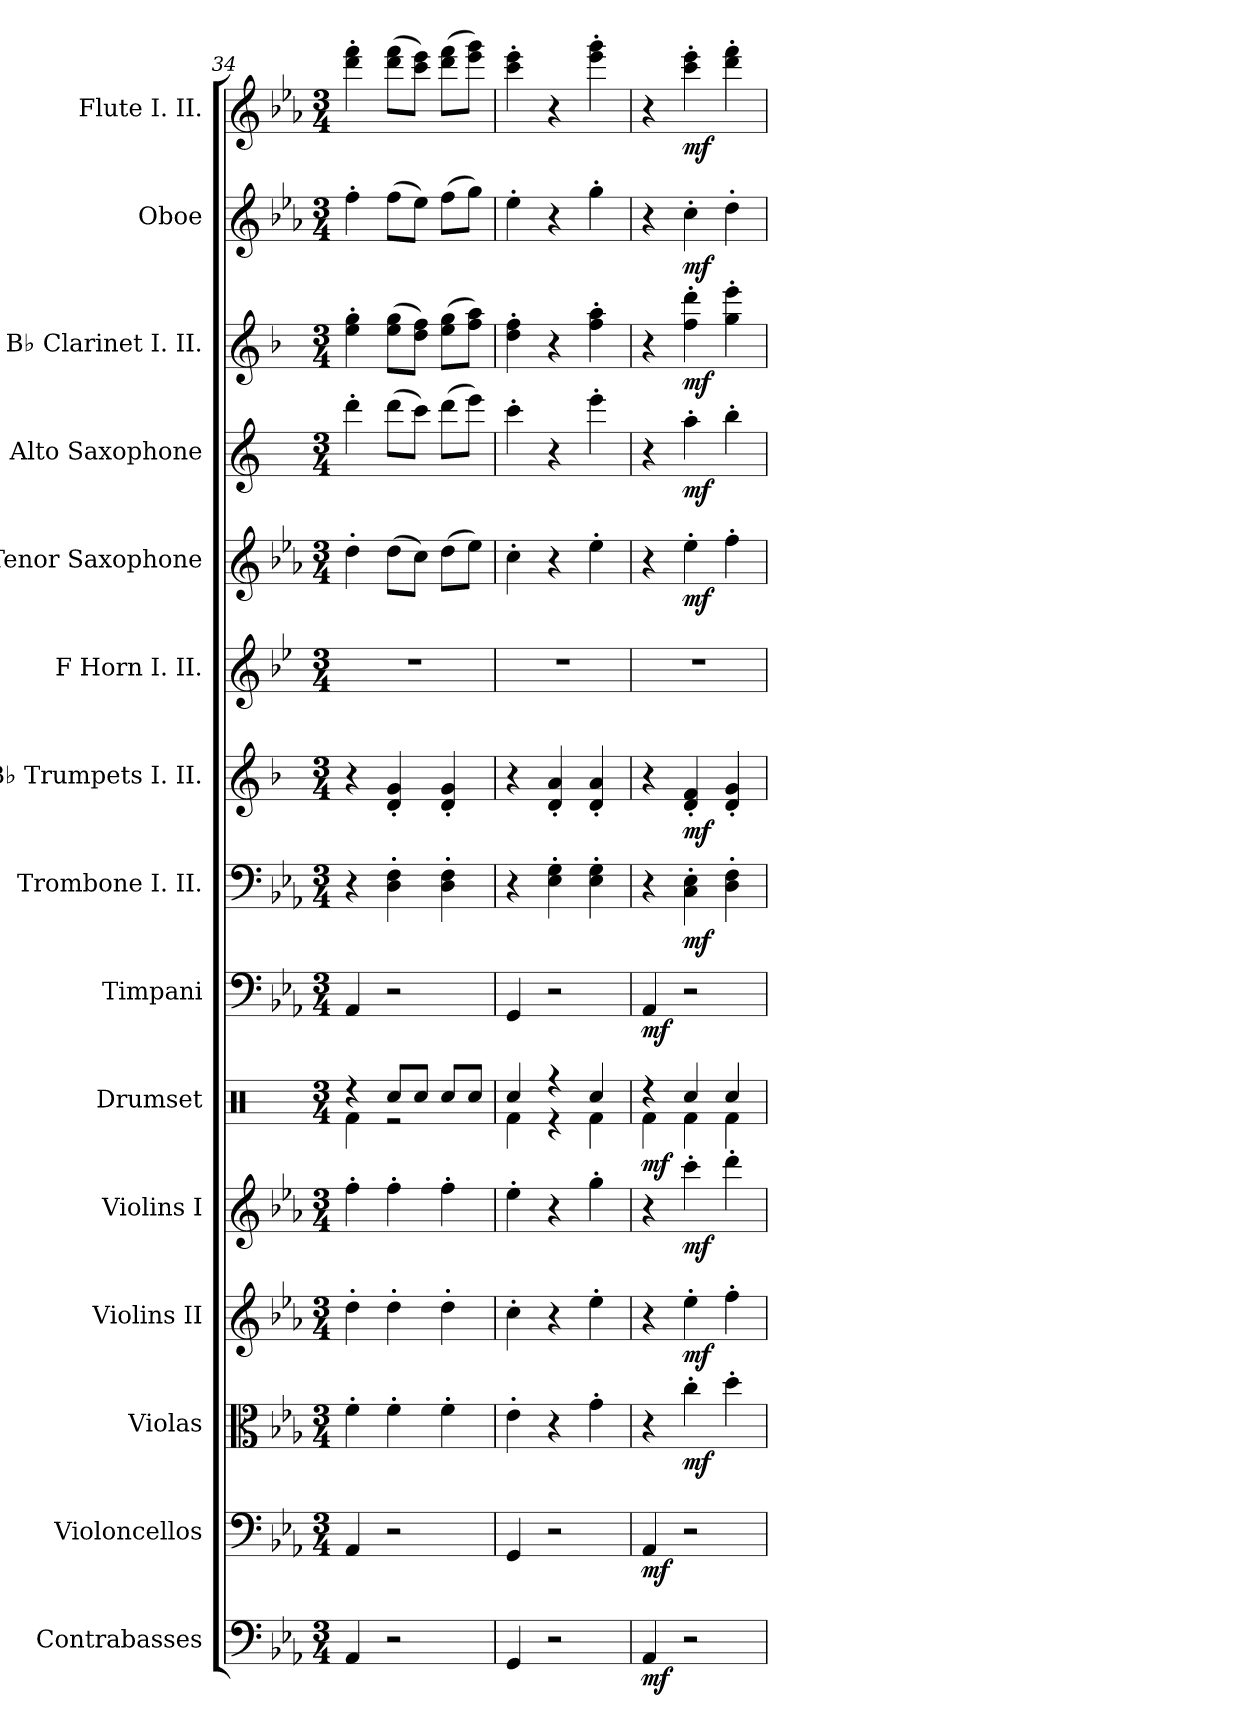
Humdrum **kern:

**kern	**dynam	**kern	**dynam	**kern	**dynam	**kern	**dynam	**kern	**dynam	**kern	**dynam	**kern	**dynam	**kern	**dynam	**kern	**dynam	**kern	**kern	**dynam	**kern	**dynam	**kern	**dynam	**kern	**dynam	**kern	**dynam
*part15	*part15	*part14	*part14	*part13	*part13	*part12	*part12	*part11	*part11	*part10	*part10	*part9	*part9	*part8	*part8	*part7	*part7	*part6	*part5	*part5	*part4	*part4	*part3	*part3	*part2	*part2	*part1	*part1
*staff15	*staff15	*staff14	*staff14	*staff13	*staff13	*staff12	*staff12	*staff11	*staff11	*staff10	*staff10	*staff9	*staff9	*staff8	*staff8	*staff7	*staff7	*staff6	*staff5	*staff5	*staff4	*staff4	*staff3	*staff3	*staff2	*staff2	*staff1	*staff1
*I"Contrabasses	*	*I"Violoncellos	*	*I"Violas	*	*I"Violins II	*	*I"Violins I	*	*I"Drumset	*	*I"Timpani	*	*I"Trombone I. II.	*	*I"B♭ Trumpets I. II.	*	*I"F Horn I. II.	*I"Tenor Saxophone	*	*I"Alto Saxophone	*	*I"B♭ Clarinet  I. II.	*	*I"Oboe	*	*I"Flute I. II.	*
*I'Cb.	*	*I'Vc.	*	*I'Vla.	*	*I'Vln. II	*	*I'Vln. I	*	*I'Drs.	*	*I'Timp.	*	*I'Tbn. I. II.	*	*I'B♭ Tpt. I. II.	*	*I'F Hn. I. II.	*I'T. Sax.	*	*I'A. Sax.	*	*I'B♭ Cl. I. II.	*	*I'Ob.	*	*I'Fl. I. II.	*
*clefF4	*	*clefF4	*	*clefC3	*	*clefG2	*	*clefG2	*	*clefX	*	*clefF4	*	*clefF4	*	*clefG2	*	*clefG2	*clefG2	*	*clefG2	*	*clefG2	*	*clefG2	*	*clefG2	*
*ITrd7c12	*	*	*	*	*	*	*	*	*	*	*	*	*	*	*	*ITrd1c2	*	*ITrd4c7	*ITrd8c14	*	*ITrd5c9	*	*ITrd1c2	*	*	*	*	*
*k[b-e-a-]	*	*k[b-e-a-]	*	*k[b-e-a-]	*	*k[b-e-a-]	*	*k[b-e-a-]	*	*k[]	*	*k[b-e-a-]	*	*k[b-e-a-]	*	*k[b-e-a-]	*	*k[b-e-a-]	*k[b-e-a-]	*	*k[b-e-a-]	*	*k[b-e-a-]	*	*k[b-e-a-]	*	*k[b-e-a-]	*
*M3/4	*	*M3/4	*	*M3/4	*	*M3/4	*	*M3/4	*	*M3/4	*	*M3/4	*	*M3/4	*	*M3/4	*	*M3/4	*M3/4	*	*M3/4	*	*M3/4	*	*M3/4	*	*M3/4	*
=34	=34	=34	=34	=34	=34	=34	=34	=34	=34	=34	=34	=34	=34	=34	=34	=34	=34	=34	=34	=34	=34	=34	=34	=34	=34	=34	=34	=34
*	*	*	*	*	*	*	*	*	*	*^	*	*	*	*	*	*	*	*	*	*	*	*	*	*	*	*	*	*
4AAA-/	.	4AA-/	.	4f'\	.	4dd'\	.	4ff'\	.	4r	4Rf\	.	4AA-/	.	4r	.	4r	.	2.r	4d'\	.	4ff'\	.	4dd\' 4ff\'	.	4ff'\	.	4ddd\' 4fff\'	.
2r	.	2r	.	4f'\	.	4dd'\	.	4ff'\	.	8Rcc/L	2r	.	2r	.	4D\' 4F\'	.	4c/' 4f/'	.	.	(8d\L	.	(8ff\L	.	(8dd\ 8ff\L	.	(8ff\L	.	(8ddd\ 8fff\L	.
.	.	.	.	.	.	.	.	.	.	8Rcc/J	.	.	.	.	.	.	.	.	.	8c\J)	.	8ee-\J)	.	8cc\ 8ee-\J)	.	8ee-\J)	.	8ccc\ 8eee-\J)	.
.	.	.	.	4f'\	.	4dd'\	.	4ff'\	.	8Rcc/L	.	.	.	.	4D\' 4F\'	.	4c/' 4f/'	.	.	(8d\L	.	(8ff\L	.	(8dd\ 8ff\L	.	(8ff\L	.	(8ddd\ 8fff\L	.
.	.	.	.	.	.	.	.	.	.	8Rcc/J	.	.	.	.	.	.	.	.	.	8e-\J)	.	8gg\J)	.	8ee-\ 8gg\J)	.	8gg\J)	.	8eee-\ 8ggg\J)	.
=35	=35	=35	=35	=35	=35	=35	=35	=35	=35	=35	=35	=35	=35	=35	=35	=35	=35	=35	=35	=35	=35	=35	=35	=35	=35	=35	=35	=35	=35
4GGG/	.	4GG/	.	4e-'\	.	4cc'\	.	4ee-'\	.	4Rcc/	4Rf\	.	4GG/	.	4r	.	4r	.	2.r	4c'\	.	4ee-'\	.	4cc\' 4ee-\'	.	4ee-'\	.	4ccc\' 4eee-\'	.
2r	.	2r	.	4r	.	4r	.	4r	.	4r	4r	.	2r	.	4E-\' 4G\'	.	4c/' 4g/'	.	.	4r	.	4r	.	4r	.	4r	.	4r	.
.	.	.	.	4g'\	.	4ee-'\	.	4gg'\	.	4Rcc/	4Rf\	.	.	.	4E-\' 4G\'	.	4c/' 4g/'	.	.	4e-'\	.	4gg'\	.	4ee-\' 4gg\'	.	4gg'\	.	4eee-\' 4ggg\'	.
!!LO:PB:g=z
=36	=36	=36	=36	=36	=36	=36	=36	=36	=36	=36	=36	=36	=36	=36	=36	=36	=36	=36	=36	=36	=36	=36	=36	=36	=36	=36	=36	=36	=36
!	!LO:DY:b	!	!LO:DY:b	!	!	!	!	!	!	!	!	!LO:DY:b	!	!LO:DY:b	!	!	!	!	!	!	!	!	!	!	!	!	!	!	!
4AAA-/	mf	4AA-/	mf	4r	.	4r	.	4r	.	4r	4Rf\	mf	4AA-/	mf	4r	.	4r	.	2.r	4r	.	4r	.	4r	.	4r	.	4r	.
!	!	!	!	!	!LO:DY:b	!	!LO:DY:b	!	!LO:DY:b	!	!	!	!	!	!	!LO:DY:b	!	!LO:DY:b	!	!	!LO:DY:b	!	!LO:DY:b	!	!LO:DY:b	!	!LO:DY:b	!	!LO:DY:b
2r	.	2r	.	4cc'\	mf	4ee-'\	mf	4ccc'\	mf	4Rcc/	4Rf\	.	2r	.	4C\' 4E-\'	mf	4c/' 4e-/'	mf	.	4e-'\	mf	4cc'\	mf	4ee-\' 4ccc\'	mf	4cc'\	mf	4ccc\' 4eee-\'	mf
.	.	.	.	4dd'\	.	4ff'\	.	4ddd'\	.	4Rcc/	4Rf\	.	.	.	4D\' 4F\'	.	4c/' 4f/'	.	.	4f'\	.	4dd'\	.	4ff\' 4ddd\'	.	4dd'\	.	4ddd\' 4fff\'	.
*	*	*	*	*	*	*	*	*	*	*v	*v	*	*	*	*	*	*	*	*	*	*	*	*	*	*	*	*	*	*
=	=	=	=	=	=	=	=	=	=	=	=	=	=	=	=	=	=	=	=	=	=	=	=	=	=	=	=	=
*-	*-	*-	*-	*-	*-	*-	*-	*-	*-	*-	*-	*-	*-	*-	*-	*-	*-	*-	*-	*-	*-	*-	*-	*-	*-	*-	*-	*-
